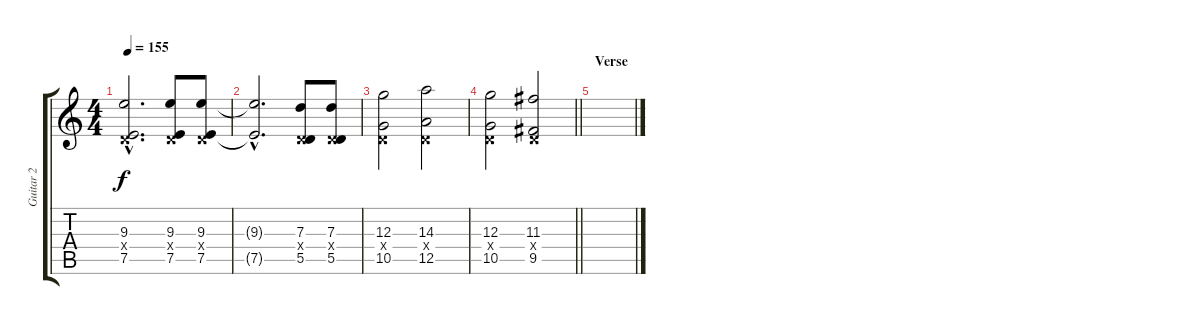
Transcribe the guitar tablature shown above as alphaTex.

\track ("Guitar 2" "Guitar 2") {instrument overdrivenguitar}
\staff {score tabs}
\tuning (E4 B3 G3 D3 A2 E2) {hide}
\ts (4 4)
\tempo 155
\clef g2
\ks c
(9.3{hac} 0.4{hac x} 7.5{hac}).2{d dy f} (9.3 0.4{x} 7.5).8 (9.3 0.4{x} 7.5).8 |
(9.3{hac t} 7.5{hac t}).2{d} (7.3 0.4{x} 5.5).8 (7.3 0.4{x} 5.5).8 |
(12.3 0.4{x} 10.5).2 (14.3 0.4{x} 12.5).2 |
\barLineRight lightlight
(12.3 0.4{x} 10.5).2 (11.3 0.4{x} 9.5).2 |
\section ("" "Verse")
